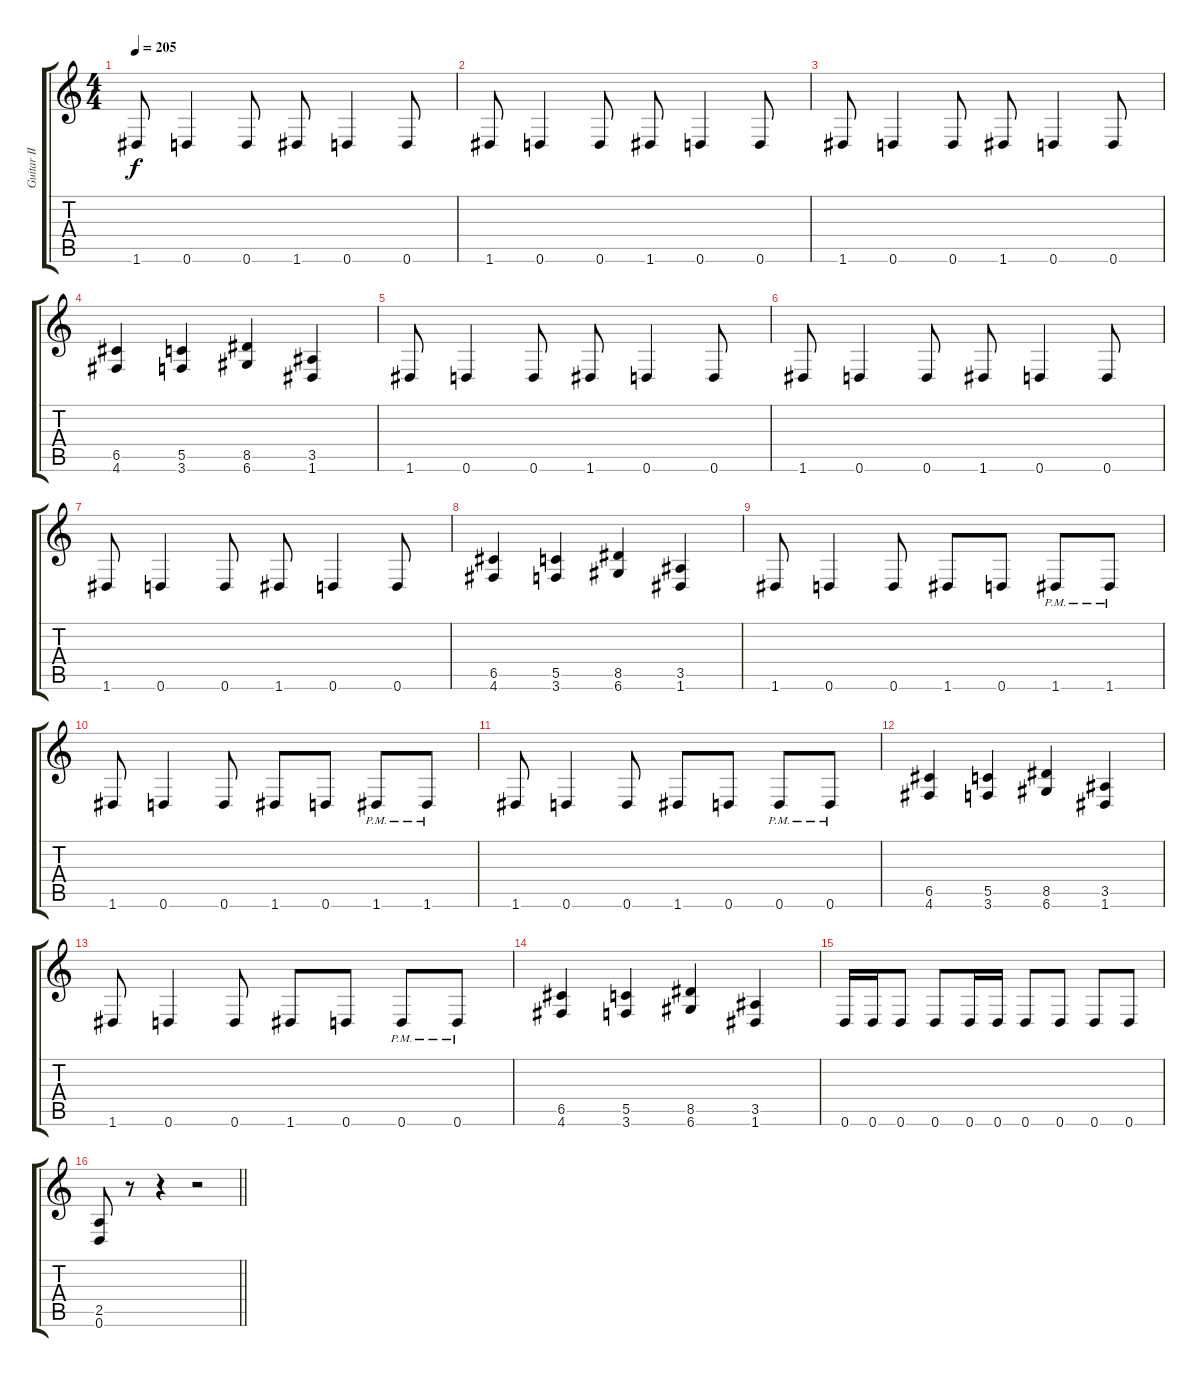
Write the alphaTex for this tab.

\track ("Guitar II" "Guitar II") {instrument distortionguitar}
\staff {score tabs}
\tuning (D4 A3 F3 C3 G2 D2) {hide}
\ts (4 4)
\section ("" "")
\tempo 205
\clef g2
\ks c
1.6.8{dy f} 0.6.4 0.6.8 1.6.8 0.6.4 0.6.8 |
1.6.8 0.6.4 0.6.8 1.6.8 0.6.4 0.6.8 |
1.6.8 0.6.4 0.6.8 1.6.8 0.6.4 0.6.8 |
(6.5 4.6).4 (5.5 3.6).4 (8.5 6.6).4 (3.5 1.6).4 |
1.6.8 0.6.4 0.6.8 1.6.8 0.6.4 0.6.8 |
1.6.8 0.6.4 0.6.8 1.6.8 0.6.4 0.6.8 |
1.6.8 0.6.4 0.6.8 1.6.8 0.6.4 0.6.8 |
(6.5 4.6).4 (5.5 3.6).4 (8.5 6.6).4 (3.5 1.6).4 |
1.6.8 0.6.4 0.6.8 1.6.8 0.6.8 1.6{pm}.8 1.6{pm}.8 |
1.6.8 0.6.4 0.6.8 1.6.8 0.6.8 1.6{pm}.8 1.6{pm}.8 |
1.6.8 0.6.4 0.6.8 1.6.8 0.6.8 0.6{pm}.8 0.6{pm}.8 |
(6.5 4.6).4 (5.5 3.6).4 (8.5 6.6).4 (3.5 1.6).4 |
1.6.8 0.6.4 0.6.8 1.6.8 0.6.8 0.6{pm}.8 0.6{pm}.8 |
(6.5 4.6).4 (5.5 3.6).4 (8.5 6.6).4 (3.5 1.6).4 |
0.6.16 0.6.16 0.6.8 0.6.8 0.6.16 0.6.16 0.6.8 0.6.8 0.6.8 0.6.8 |
\barLineRight lightlight
(2.5 0.6).8 r.8 r.4 r.2
